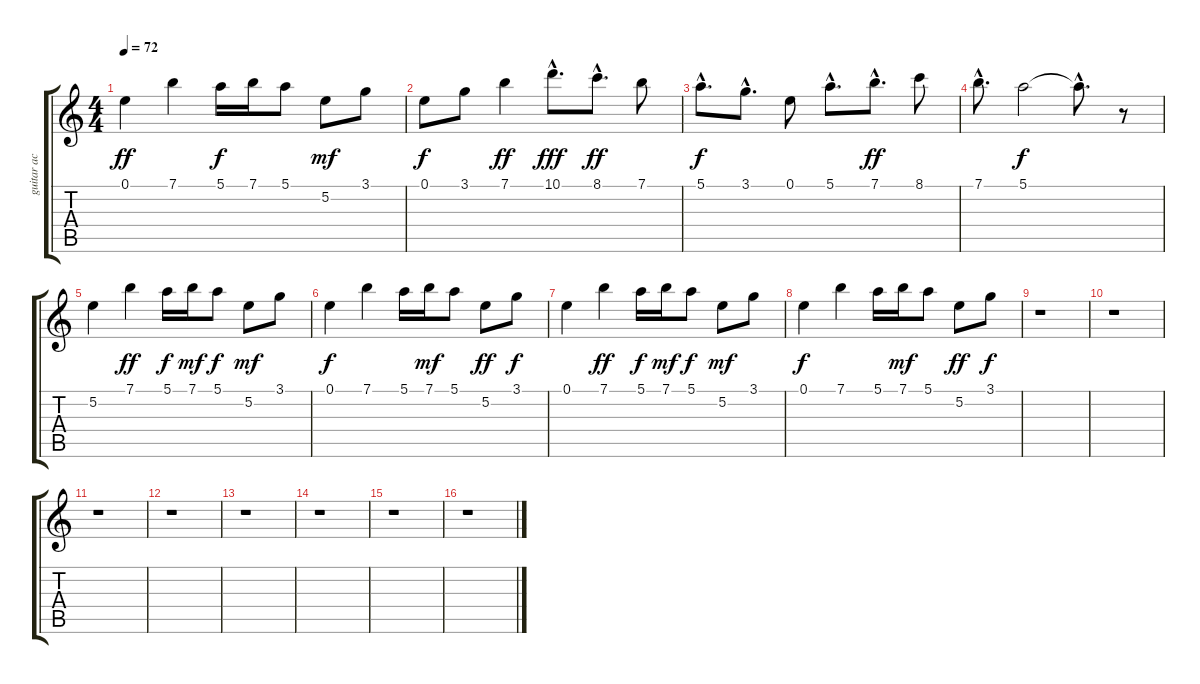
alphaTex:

\track ("guitar ac" "guitar ac") {instrument acousticguitarsteel}
\staff {score tabs}
\tuning (E4 B3 G3 D3 A2 E2) {hide}
\ts (4 4)
\tempo 72
\clef g2
\ks c
0.1.4{dy ff} 7.1.4 5.1.16{dy f} 7.1.16 5.1.8 5.2.8{dy mf} 3.1.8 |
0.1.8{dy f} 3.1.8 7.1.4{dy ff} 10.1{hac}.8{d dy fff} 8.1{hac}.8{d dy ff} 7.1.8 |
5.1{hac}.8{d dy f} 3.1{hac}.8{d} 0.1.8 5.1{hac}.8{d} 7.1{hac}.8{d dy ff} 8.1.8 |
7.1{hac}.8{d} 5.1.2{dy f} 5.1{hac t}.8{d} r.8 |
5.2.4 7.1.4{dy ff} 5.1.16{dy f} 7.1.16{dy mf} 5.1.8{dy f} 5.2.8{dy mf} 3.1.8 |
0.1.4{dy f} 7.1.4 5.1.16 7.1.16{dy mf} 5.1.8 5.2.8{dy ff} 3.1.8{dy f} |
0.1.4 7.1.4{dy ff} 5.1.16{dy f} 7.1.16{dy mf} 5.1.8{dy f} 5.2.8{dy mf} 3.1.8 |
0.1.4{dy f} 7.1.4 5.1.16 7.1.16{dy mf} 5.1.8 5.2.8{dy ff} 3.1.8{dy f} |
r.1 |
r.1 |
r.1 |
r.1 |
r.1 |
r.1 |
r.1 |
r.1
